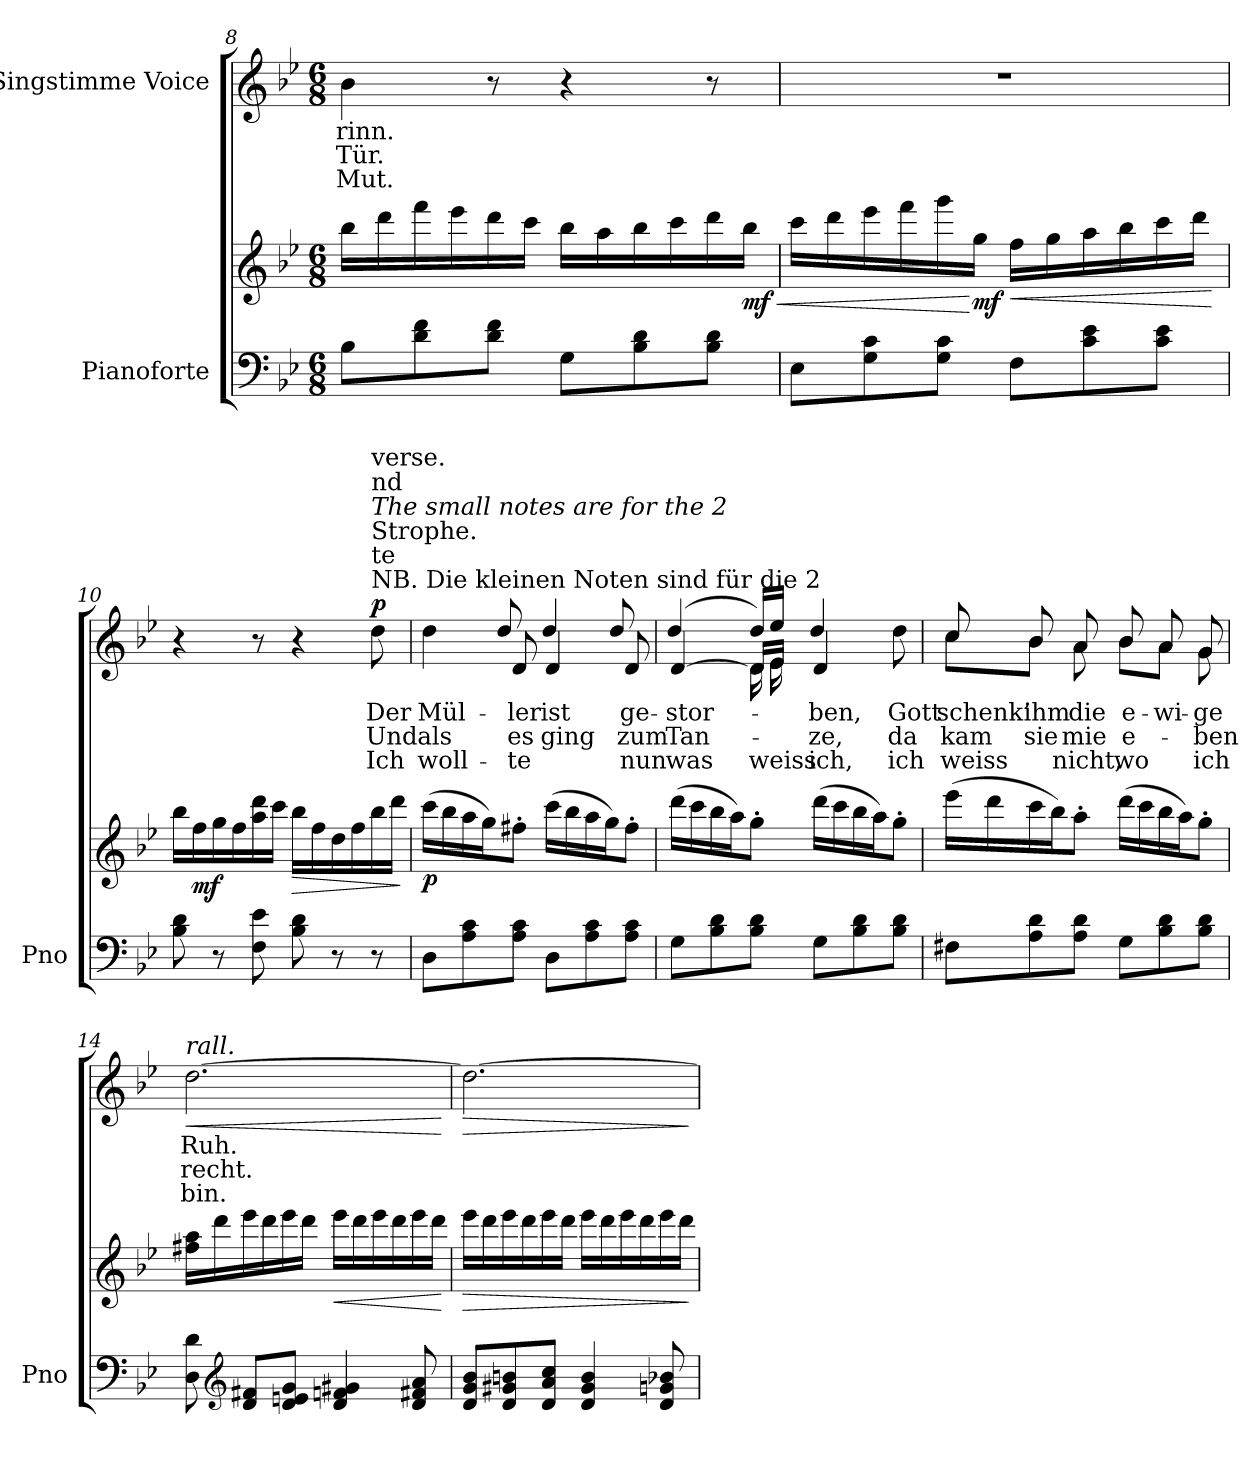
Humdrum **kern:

**kern	**kern	**dynam	**kern	**text	**text	**text	**dynam
*part2	*part2	*part2	*part1	*part1	*part1	*part1	*part1
*staff3	*staff2	*staff2/3	*staff1	*staff1	*staff1	*staff1	*staff1
*I"Pianoforte	*	*	*I"Singstimme Voice	*	*	*	*
*I'Pno	*	*	*	*	*	*	*
*clefF4	*clefG2	*	*clefG2	*	*	*	*
*k[b-e-]	*k[b-e-]	*	*k[b-e-]	*	*	*	*
*M6/8	*M6/8	*	*M6/8	*	*	*	*
=8	=8	=8	=8	=8	=8	=8	=8
!	!	!	!	!LO:LY:b	!LO:LY:b	!LO:LY:b	!
8B-\L	16bb-\LL	.	4b-\	-rinn.	Tür.	Mut.	.
.	16ddd\	.	.	.	.	.	.
8d\ 8f\	16fff\	.	.	.	.	.	.
.	16eee-\	.	.	.	.	.	.
8d\ 8f\J	16ddd\	.	8r	.	.	.	.
.	16ccc\JJ	.	.	.	.	.	.
8G\L	16bb-\LL	.	4r	.	.	.	.
.	16aa\	.	.	.	.	.	.
8B-\ 8d\	16bb-\	.	.	.	.	.	.
.	16ccc\	.	.	.	.	.	.
8B-\ 8d\J	16ddd\	.	8r	.	.	.	.
!	!	!LO:HP:b	!	!	!	!	!
!	!	!LO:DY:n=1:b	!	!	!	!	!
.	16bb-\JJ	< mf	.	.	.	.	.
!!LO:LB:g=z
=9	=9	=9	=9	=9	=9	=9	=9
8E-\L	16ccc\LL	.	2.r	.	.	.	.
.	16ddd\	.	.	.	.	.	.
8G\ 8c\	16eee-\	.	.	.	.	.	.
.	16fff\	.	.	.	.	.	.
8G\ 8c\J	16ggg\	.	.	.	.	.	.
!	!	!LO:DY:n=1:b	!	!	!	!	!
.	16gg\JJ	[ mf	.	.	.	.	.
!	!	!LO:HP:b	!	!	!	!	!
8F\L	16ff\LL	<	.	.	.	.	.
.	16gg\	.	.	.	.	.	.
8c\ 8e-\	16aa\	.	.	.	.	.	.
.	16bb-\	.	.	.	.	.	.
8c\ 8e-\J	16ccc\	.	.	.	.	.	.
.	16ddd\JJ	.	.	.	.	.	.
.	.	[	.	.	.	.	.
=10	=10	=10	=10	=10	=10	=10	=10
8B-\ 8d\	16bb-\LL	.	4r	.	.	.	.
!	!	!LO:DY:b	!	!	!	!	!
.	16ff\	mf	.	.	.	.	.
8r	16gg\	.	.	.	.	.	.
.	16ff\	.	.	.	.	.	.
8F\ 8e-\	16aa\ 16ddd\	.	8r	.	.	.	.
.	16ccc\JJ	.	.	.	.	.	.
!	!	!LO:HP:b	!	!	!	!	!
8B-\ 8d\	16bb-\LL	>	4r	.	.	.	.
.	16ff\	.	.	.	.	.	.
8r	16dd\	.	.	.	.	.	.
.	16ff\	.	.	.	.	.	.
!	!	!	!LO:TX:a:t=NB. Die kleinen Noten sind für die 2	!	!	!	!
!	!	!	!LO:TX:a:t=te	!	!	!	!
!	!	!	!LO:TX:a:t=Strophe.	!	!	!	!
!	!	!	!LO:TX:a:i:t=The small notes are for the 2	!	!	!	!
!	!	!	!LO:TX:a:t=nd	!	!	!	!
!	!	!	!LO:TX:a:t=verse.	!	!	!	!
!	!	!	!	!LO:LY:b	!LO:LY:b	!LO:LY:b	!LO:DY:a
8r	16bb-\	.	8dd\	Der	Und	Ich	p
.	16ddd\JJ	.	.	.	.	.	.
.	.	]	.	.	.	.	.
=11	=11	=11	=11	=11	=11	=11	=11
!	!	!LO:DY:b	!	!LO:LY:b	!LO:LY:b	!LO:LY:b	!
*	*	*	*^	*	*	*	*
8D\L	(>16ccc\LL	p	4dd\	4ryy	Mül-	als	woll-	.
.	16bb-\	.	.	.	.	.	.	.
8A\ 8c\	16aa\	.	.	.	.	.	.	.
.	16gg\J)	.	.	.	.	.	.	.
!	!	!	!	!	!LO:LY:b	!LO:LY:b	!LO:LY:b	!
8A\ 8c\J	8ff#X'\J	.	8d/	8dd!/	-ler	es	-te	.
!	!	!	!	!	!LO:LY:b	!LO:LY:b	!	!
8D\L	(>16ccc\LL	.	4d/	4dd!/	ist	ging	.	.
.	16bb-\	.	.	.	.	.	.	.
8A\ 8c\	16aa\	.	.	.	.	.	.	.
.	16gg\J)	.	.	.	.	.	.	.
!	!	!	!	!	!LO:LY:b	!LO:LY:b	!LO:LY:b	!
8A\ 8c\J	8ff#'\J	.	8d/	8dd!/	ge-	zum	nun	.
!!LO:PB:g=z
=12	=12	=12	=12	=12	=12	=12	=12	=12
!	!	!	!	!	!LO:LY:b	!LO:LY:b	!LO:LY:b	!
*	*	*	*	*^	*	*	*	*
8G\L	(>16ddd\LL	.	[4d/	4ryy	(>4dd!/	-stor-	Tan-	was	.
.	16ccc\	.	.	.	.	.	.	.	.
8B-\ 8d\	16bb-\	.	.	.	.	.	.	.	.
.	16aa\J)	.	.	.	.	.	.	.	.
8B-\ 8d\J	8gg'\J	.	16d/LL]	16d\	16dd!/LL)	.	.	.	.
!	!	!	!	!	!	!	!	!LO:LY:b	!
.	.	.	16e-/JJ	16e-\	16ee-!/JJ	.	.	weiss	.
!	!	!	!	!	!	!LO:LY:b	!LO:LY:b	!LO:LY:b	!
8G\L	(>16ddd\LL	.	4d/	4.ryy	4dd!/	-ben,	-ze,	ich,	.
.	16ccc\	.	.	.	.	.	.	.	.
8B-\ 8d\	16bb-\	.	.	.	.	.	.	.	.
.	16aa\J)	.	.	.	.	.	.	.	.
!	!	!	!	!	!	!LO:LY:b	!LO:LY:b	!LO:LY:b	!
8B-\ 8d\J	8gg'\J	.	8dd\	.	8ryy	Gott	da	ich	.
*	*	*	*v	*v	*v	*	*	*	*
=13	=13	=13	=13	=13	=13	=13	=13
*	*	*	*MM150	*	*	*	*
*	*	*	*^	*	*	*	*
*	*	*	*	*^	*	*	*	*
!	!	!	!	!	!	!LO:LY:b	!LO:LY:b	!LO:LY:b	!
*	*	*	*	*v	*v	*	*	*	*
8F#X\L	(>16eee-\LL	.	8cc/	8cc\L	schenk’	kam	weiss	.
.	16ddd\	.	.	.	.	.	.	.
!	!	!	!	!	!LO:LY:b	!LO:LY:b	!	!
8A\ 8d\	16ccc\	.	8b-/	8b-\J	ihm	sie	.	.
.	16bb-\J)	.	.	.	.	.	.	.
!	!	!	!	!	!LO:LY:b	!LO:LY:b	!LO:LY:b	!
8A\ 8d\J	8aa'\J	.	8a/	8a\	die	mie	nicht,	.
!	!	!	!	!	!LO:LY:b	!LO:LY:b	!LO:LY:b	!
8G\L	(>16ddd\LL	.	8b-/	8b-\L	e-	e-	wo	.
.	16ccc\	.	.	.	.	.	.	.
!	!	!	!	!	!LO:LY:b	!	!	!
8B-\ 8d\	16bb-\	.	8a/	8a\J	-wi-	.	.	.
.	16aa\J)	.	.	.	.	.	.	.
!	!	!	!	!	!LO:LY:b	!LO:LY:b	!LO:LY:b	!
8B-\ 8d\J	8gg'\J	.	8g/	8g\	-ge	-ben	ich	.
=14	=14	=14	=14	=14	=14	=14	=14	=14
*	*	*	*MM145	*	*	*	*	*
!	!	!	!LO:TX:a:i:t=rall.	!	!	!	!	!
!	!	!	!	!	!LO:LY:b	!LO:LY:b	!LO:LY:b	!LO:HP:b
8D\ 8d\	16ff#X\ 16aa\LL	.	[2.dd\	4.ryy	Ruh.	recht.	bin.	<
.	16ddd\	.	.	.	.	.	.	.
*clefG2	*	*	*	*	*	*	*	*
8d/ 8f#X/L	16eee-\	.	.	.	.	.	.	.
.	16ddd\	.	.	.	.	.	.	.
8d/ 8en/ 8g/J	16eee-\	.	.	.	.	.	.	.
.	16ddd\JJ	.	.	.	.	.	.	.
*	*	*	*MM140	*	*	*	*	*
!	!	!LO:HP:b	!	!	!	!	!	!
4d/ 4fn/ 4g#X/	16eee-\LL	<	.	4.ryy	.	.	.	.
.	16ddd\	.	.	.	.	.	.	.
.	16eee-\	.	.	.	.	.	.	.
.	16ddd\	.	.	.	.	.	.	.
8d/ 8f#X/ 8a/	16eee-\	.	.	.	.	.	.	.
.	16ddd\JJ	.	.	.	.	.	.	.
.	.	[	.	.	.	.	.	[
!!LO:LB:g=z	!!
=15	=15	=15	=15	=15	=15	=15	=15	=15
*	*	*	*MM135	*	*	*	*	*
!	!	!LO:HP:b	!	!	!	!	!	!LO:HP:b
8d/ 8g/ 8b-/L	16eee-\LL	>	2.dd\_	4.ryy	.	.	.	>
.	16ddd\	.	.	.	.	.	.	.
8d/ 8g#X/ 8bn/	16eee-\	.	.	.	.	.	.	.
.	16ddd\	.	.	.	.	.	.	.
8d/ 8a/ 8cc/J	16eee-\	.	.	.	.	.	.	.
.	16ddd\JJ	.	.	.	.	.	.	.
*	*	*	*MM130	*	*	*	*	*
4d/ 4g#/ 4b/	16eee-\LL	.	.	4.ryy	.	.	.	.
.	16ddd\	.	.	.	.	.	.	.
.	16eee-\	.	.	.	.	.	.	.
.	16ddd\	.	.	.	.	.	.	.
8d/ 8gn/ 8b-X/	16eee-\	.	.	.	.	.	.	.
.	16ddd\JJ	.	.	.	.	.	.	.
.	.	]	.	.	.	.	.	]
*	*	*	*v	*v	*	*	*	*
=	=	=	=	=	=	=	=
*-	*-	*-	*-	*-	*-	*-	*-
